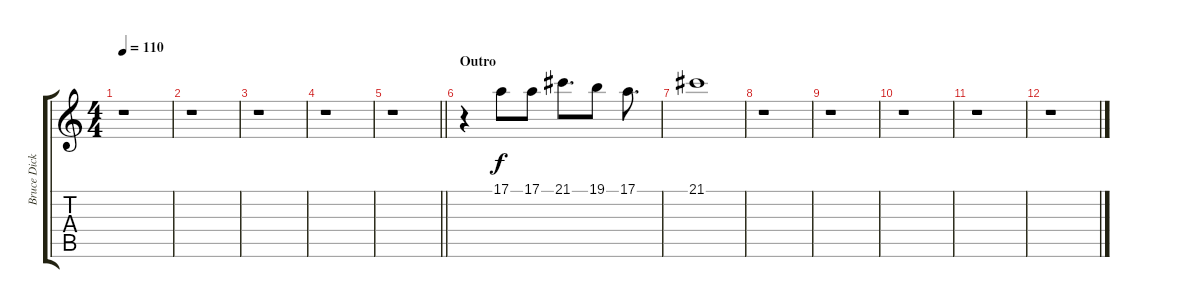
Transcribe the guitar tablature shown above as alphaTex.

\track ("Bruce Dickinson" "Bruce Dick") {instrument lead2sawtooth}
\staff {score tabs}
\tuning (E4 B3 G3 D3 A2 E2) {hide}
\ts (4 4)
\tempo 110
\clef g2
\ks c
r.1{dy f} |
r.1 |
r.1 |
r.1 |
\barLineRight lightlight
r.1 |
\section ("" "Outro")
r.4 17.1.8 17.1.8 21.1.8{d} 19.1.8 17.1.8{d} |
21.1.1 |
r.1 |
r.1 |
r.1 |
r.1 |
r.1
